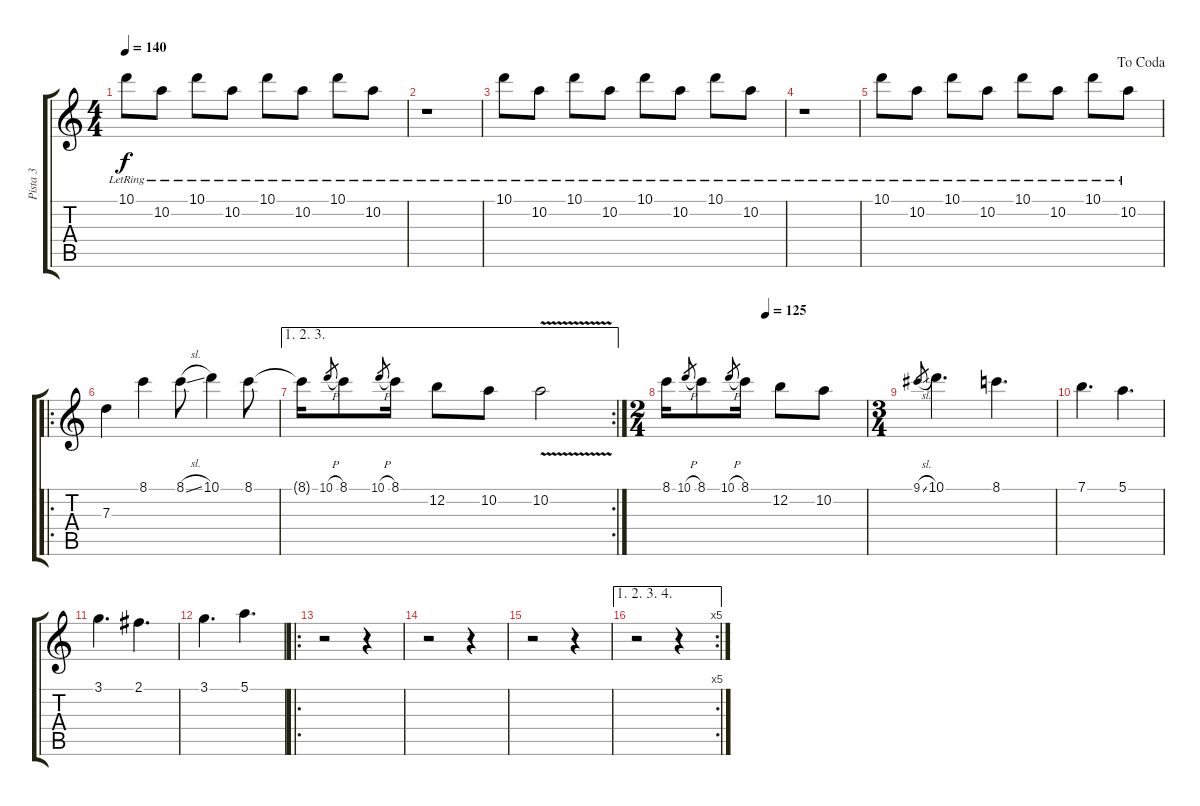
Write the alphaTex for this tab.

\track ("Pista 3" "Pista 3") {instrument overdrivenguitar}
\staff {score tabs}
\tuning (E4 B3 G3 D3 A2 E2) {hide}
\ts (4 4)
\tempo 140
\clef g2
\ks c
10.1{lr}.8{dy f} 10.2{lr}.8 10.1{lr}.8 10.2{lr}.8 10.1{lr}.8 10.2{lr}.8 10.1{lr}.8 10.2{lr}.8 |
r.1 |
10.1{lr}.8 10.2{lr}.8 10.1{lr}.8 10.2{lr}.8 10.1{lr}.8 10.2{lr}.8 10.1{lr}.8 10.2{lr}.8 |
r.1 |
\jump dacoda
10.1{lr}.8 10.2{lr}.8 10.1{lr}.8 10.2{lr}.8 10.1{lr}.8 10.2{lr}.8 10.1{lr}.8 10.2{lr}.8 |
\ro
7.3.4 8.1.4 8.1{sl}.8 10.1.4 8.1.8 |
\ae (1 2 3)
\rc 2
8.1{t}.16 10.1{h}.8{gr} 8.1.8 10.1{h}.8{gr} 8.1.16 12.2.8 10.2.8 10.2{v}.2 |
\ts (2 4)
\tempo (125 0.5)
8.1.16 10.1{h}.8{gr} 8.1.8 10.1{h}.8{gr} 8.1.16 12.2.8 10.2.8 |
\ts (3 4)
9.1{sl}.8{gr} 10.1.4{d} 8.1.4{d} |
7.1.4{d} 5.1.4{d} |
3.1.4{d} 2.1.4{d} |
3.1.4{d} 5.1.4{d} |
\ro
r.2 r.4 |
r.2 r.4 |
r.2 r.4 |
\ae (1 2 3 4)
\rc 5
r.2 r.4
